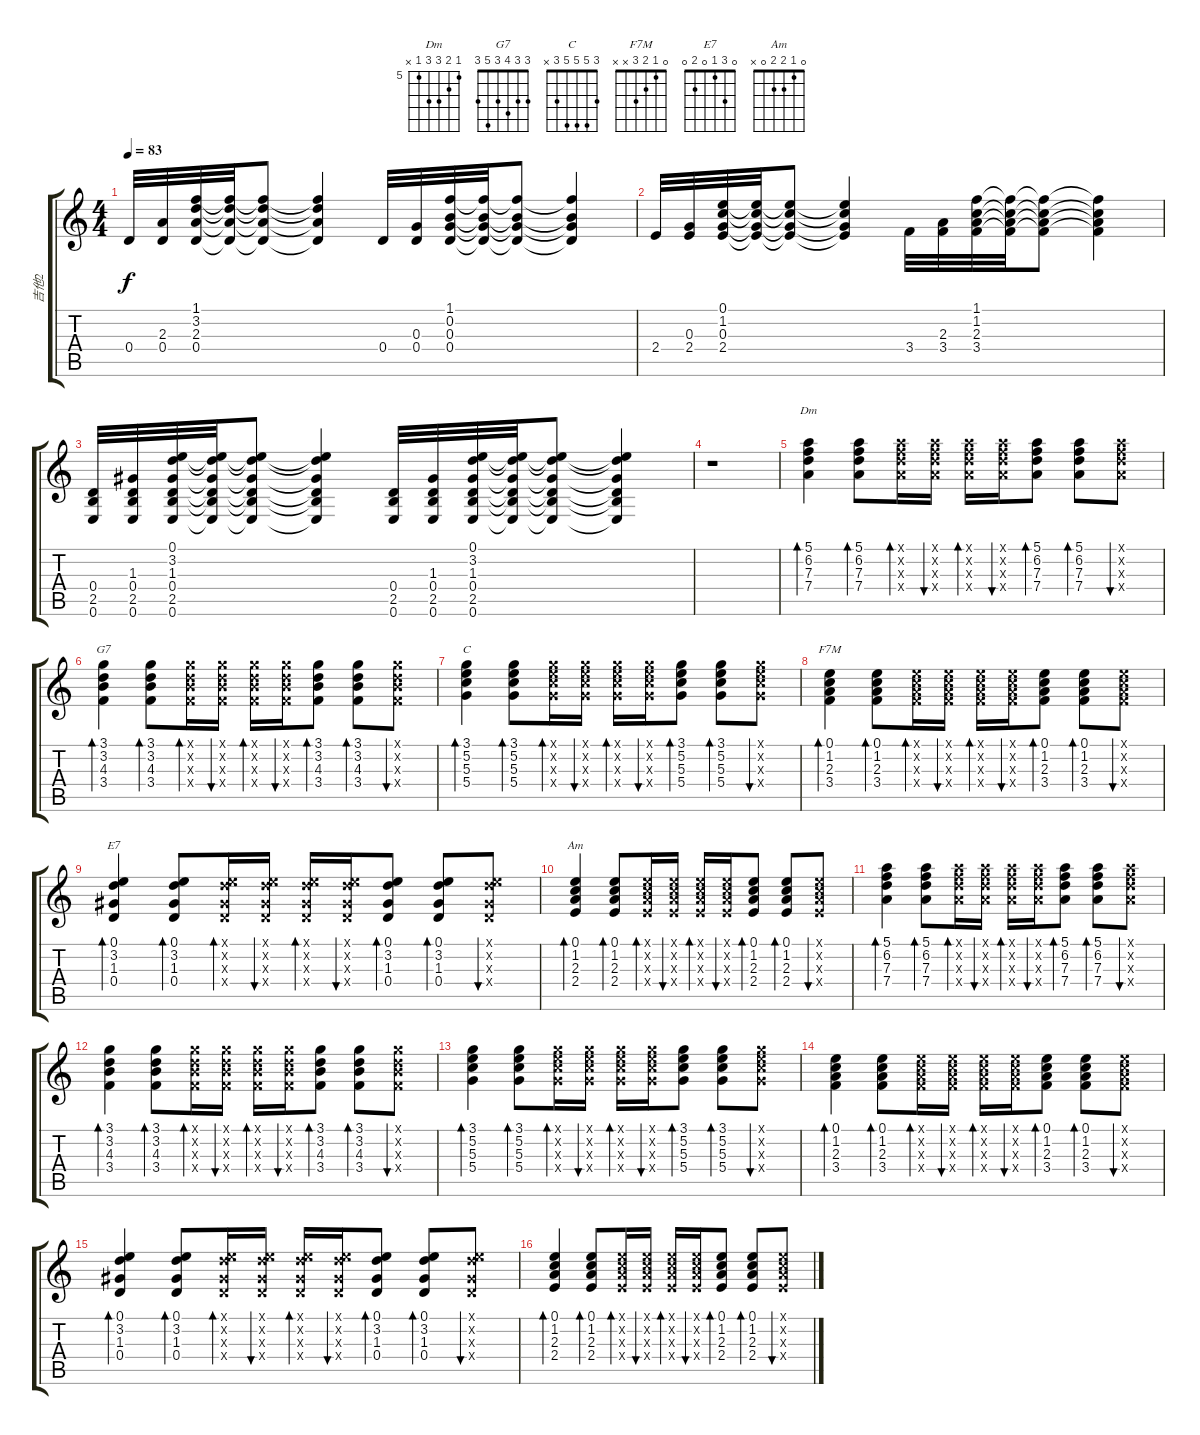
\track ("吉他2" "吉他2") {instrument electricguitarclean}
\staff {score tabs}
\tuning (E4 B3 G3 D3 A2 E2) {hide}
\chord ("Dm" 5 6 7 7 5 x) {firstfret 5}
\chord ("G7" 3 3 4 3 5 3)
\chord ("C" 3 5 5 5 3 x)
\chord ("F7M" 0 1 2 3 x x)
\chord ("E7" 0 3 1 0 2 0)
\chord ("Am" 0 1 2 2 0 x)
\ts (4 4)
\tempo 83
\clef g2
\ks c
0.4.32{dy f} (2.3 0.4).32 (1.1 3.2 2.3 0.4).32 (1.1{t} 3.2{t} 2.3{t} 0.4{t}).32 (1.1{t} 3.2{t} 2.3{t} 0.4{t}).8 (1.1{t} 3.2{t} 2.3{t} 0.4{t}).4 0.4.32 (0.3 0.4).32 (1.1 0.2 0.3 0.4).32 (1.1{t} 0.2{t} 0.3{t} 0.4{t}).32 (1.1{t} 0.2{t} 0.3{t} 0.4{t}).8 (1.1{t} 0.2{t} 0.3{t} 0.4{t}).4 |
2.4.32 (0.3 2.4).32 (0.1 1.2 0.3 2.4).32 (0.1{t} 1.2{t} 0.3{t} 2.4{t}).32 (0.1{t} 1.2{t} 0.3{t} 2.4{t}).8 (0.1{t} 1.2{t} 0.3{t} 2.4{t}).4 3.4.32 (2.3 3.4).32 (1.1 1.2 2.3 3.4).32 (1.1{t} 1.2{t} 2.3{t} 3.4{t}).32 (1.1{t} 1.2{t} 2.3{t} 3.4{t}).8 (1.1{t} 1.2{t} 2.3{t} 3.4{t}).4 |
(0.4 2.5 0.6).32 (1.3 0.4 2.5 0.6).32 (0.1 3.2 1.3 0.4 2.5 0.6).32 (0.1{t} 3.2{t} 1.3{t} 0.4{t} 2.5{t} 0.6{t}).32 (0.1{t} 3.2{t} 1.3{t} 0.4{t} 2.5{t} 0.6{t}).8 (0.1{t} 3.2{t} 1.3{t} 0.4{t} 2.5{t} 0.6{t}).4 (0.4 2.5 0.6).32 (1.3 0.4 2.5 0.6).32 (0.1 3.2 1.3 0.4 2.5 0.6).32 (0.1{t} 3.2{t} 1.3{t} 0.4{t} 2.5{t} 0.6{t}).32 (0.1{t} 3.2{t} 1.3{t} 0.4{t} 2.5{t} 0.6{t}).8 (0.1{t} 3.2{t} 1.3{t} 0.4{t} 2.5{t} 0.6{t}).4 |
r.1 |
(5.1 6.2 7.3 7.4).4{bd 60 ch "Dm"} (5.1 6.2 7.3 7.4).8{bd 60} (5.1{x} 6.2{x} 7.3{x} 7.4{x}).16{bd 60} (5.1{x} 6.2{x} 7.3{x} 7.4{x}).16{bu 60} (5.1{x} 6.2{x} 7.3{x} 7.4{x}).16{bd 60} (5.1{x} 6.2{x} 7.3{x} 7.4{x}).16{bu 60} (5.1 6.2 7.3 7.4).8{bd 60} (5.1 6.2 7.3 7.4).8{bd 60} (5.1{x} 6.2{x} 7.3{x} 7.4{x}).8{bu 60} |
(3.1 3.2 4.3 3.4).4{bd 60 ch "G7"} (3.1 3.2 4.3 3.4).8{bd 60} (3.1{x} 3.2{x} 4.3{x} 3.4{x}).16{bd 60} (3.1{x} 3.2{x} 4.3{x} 3.4{x}).16{bu 60} (3.1{x} 3.2{x} 4.3{x} 3.4{x}).16{bd 60} (3.1{x} 3.2{x} 4.3{x} 3.4{x}).16{bu 60} (3.1 3.2 4.3 3.4).8{bd 60} (3.1 3.2 4.3 3.4).8{bd 60} (3.1{x} 3.2{x} 4.3{x} 3.4{x}).8{bu 60} |
(3.1 5.2 5.3 5.4).4{bd 60 ch "C"} (3.1 5.2 5.3 5.4).8{bd 60} (3.1{x} 5.2{x} 5.3{x} 5.4{x}).16{bd 60} (3.1{x} 5.2{x} 5.3{x} 5.4{x}).16{bu 60} (3.1{x} 5.2{x} 5.3{x} 5.4{x}).16{bd 60} (3.1{x} 5.2{x} 5.3{x} 5.4{x}).16{bu 60} (3.1 5.2 5.3 5.4).8{bd 60} (3.1 5.2 5.3 5.4).8{bd 60} (3.1{x} 5.2{x} 5.3{x} 5.4{x}).8{bu 60} |
(0.1 1.2 2.3 3.4).4{bd 60 ch "F7M"} (0.1 1.2 2.3 3.4).8{bd 60} (0.1{x} 1.2{x} 2.3{x} 3.4{x}).16{bd 60} (0.1{x} 1.2{x} 2.3{x} 3.4{x}).16{bu 60} (0.1{x} 1.2{x} 2.3{x} 3.4{x}).16{bd 60} (0.1{x} 1.2{x} 2.3{x} 3.4{x}).16{bu 60} (0.1 1.2 2.3 3.4).8{bd 60} (0.1 1.2 2.3 3.4).8{bd 60} (0.1{x} 1.2{x} 2.3{x} 3.4{x}).8{bu 60} |
(0.1 3.2 1.3 0.4).4{bd 60 ch "E7"} (0.1 3.2 1.3 0.4).8{bd 60} (0.1{x} 3.2{x} 1.3{x} 0.4{x}).16{bd 60} (0.1{x} 3.2{x} 1.3{x} 0.4{x}).16{bu 60} (0.1{x} 3.2{x} 1.3{x} 0.4{x}).16{bd 60} (0.1{x} 3.2{x} 1.3{x} 0.4{x}).16{bu 60} (0.1 3.2 1.3 0.4).8{bd 60} (0.1 3.2 1.3 0.4).8{bd 60} (0.1{x} 3.2{x} 1.3{x} 0.4{x}).8{bu 60} |
(0.1 1.2 2.3 2.4).4{bd 60 ch "Am"} (0.1 1.2 2.3 2.4).8{bd 60} (0.1{x} 1.2{x} 2.3{x} 2.4{x}).16{bd 60} (0.1{x} 1.2{x} 2.3{x} 2.4{x}).16{bu 60} (0.1{x} 1.2{x} 2.3{x} 2.4{x}).16{bd 60} (0.1{x} 1.2{x} 2.3{x} 2.4{x}).16{bu 60} (0.1 1.2 2.3 2.4).8{bd 60} (0.1 1.2 2.3 2.4).8{bd 60} (0.1{x} 1.2{x} 2.3{x} 2.4{x}).8{bu 60} |
(5.1 6.2 7.3 7.4).4{bd 60} (5.1 6.2 7.3 7.4).8{bd 60} (5.1{x} 6.2{x} 7.3{x} 7.4{x}).16{bd 60} (5.1{x} 6.2{x} 7.3{x} 7.4{x}).16{bu 60} (5.1{x} 6.2{x} 7.3{x} 7.4{x}).16{bd 60} (5.1{x} 6.2{x} 7.3{x} 7.4{x}).16{bu 60} (5.1 6.2 7.3 7.4).8{bd 60} (5.1 6.2 7.3 7.4).8{bd 60} (5.1{x} 6.2{x} 7.3{x} 7.4{x}).8{bu 60} |
(3.1 3.2 4.3 3.4).4{bd 60} (3.1 3.2 4.3 3.4).8{bd 60} (3.1{x} 3.2{x} 4.3{x} 3.4{x}).16{bd 60} (3.1{x} 3.2{x} 4.3{x} 3.4{x}).16{bu 60} (3.1{x} 3.2{x} 4.3{x} 3.4{x}).16{bd 60} (3.1{x} 3.2{x} 4.3{x} 3.4{x}).16{bu 60} (3.1 3.2 4.3 3.4).8{bd 60} (3.1 3.2 4.3 3.4).8{bd 60} (3.1{x} 3.2{x} 4.3{x} 3.4{x}).8{bu 60} |
(3.1 5.2 5.3 5.4).4{bd 60} (3.1 5.2 5.3 5.4).8{bd 60} (3.1{x} 5.2{x} 5.3{x} 5.4{x}).16{bd 60} (3.1{x} 5.2{x} 5.3{x} 5.4{x}).16{bu 60} (3.1{x} 5.2{x} 5.3{x} 5.4{x}).16{bd 60} (3.1{x} 5.2{x} 5.3{x} 5.4{x}).16{bu 60} (3.1 5.2 5.3 5.4).8{bd 60} (3.1 5.2 5.3 5.4).8{bd 60} (3.1{x} 5.2{x} 5.3{x} 5.4{x}).8{bu 60} |
(0.1 1.2 2.3 3.4).4{bd 60} (0.1 1.2 2.3 3.4).8{bd 60} (0.1{x} 1.2{x} 2.3{x} 3.4{x}).16{bd 60} (0.1{x} 1.2{x} 2.3{x} 3.4{x}).16{bu 60} (0.1{x} 1.2{x} 2.3{x} 3.4{x}).16{bd 60} (0.1{x} 1.2{x} 2.3{x} 3.4{x}).16{bu 60} (0.1 1.2 2.3 3.4).8{bd 60} (0.1 1.2 2.3 3.4).8{bd 60} (0.1{x} 1.2{x} 2.3{x} 3.4{x}).8{bu 60} |
(0.1 3.2 1.3 0.4).4{bd 60} (0.1 3.2 1.3 0.4).8{bd 60} (0.1{x} 3.2{x} 1.3{x} 0.4{x}).16{bd 60} (0.1{x} 3.2{x} 1.3{x} 0.4{x}).16{bu 60} (0.1{x} 3.2{x} 1.3{x} 0.4{x}).16{bd 60} (0.1{x} 3.2{x} 1.3{x} 0.4{x}).16{bu 60} (0.1 3.2 1.3 0.4).8{bd 60} (0.1 3.2 1.3 0.4).8{bd 60} (0.1{x} 3.2{x} 1.3{x} 0.4{x}).8{bu 60} |
(0.1 1.2 2.3 2.4).4{bd 60} (0.1 1.2 2.3 2.4).8{bd 60} (0.1{x} 1.2{x} 2.3{x} 2.4{x}).16{bd 60} (0.1{x} 1.2{x} 2.3{x} 2.4{x}).16{bu 60} (0.1{x} 1.2{x} 2.3{x} 2.4{x}).16{bd 60} (0.1{x} 1.2{x} 2.3{x} 2.4{x}).16{bu 60} (0.1 1.2 2.3 2.4).8{bd 60} (0.1 1.2 2.3 2.4).8{bd 60} (0.1{x} 1.2{x} 2.3{x} 2.4{x}).8{bu 60}
